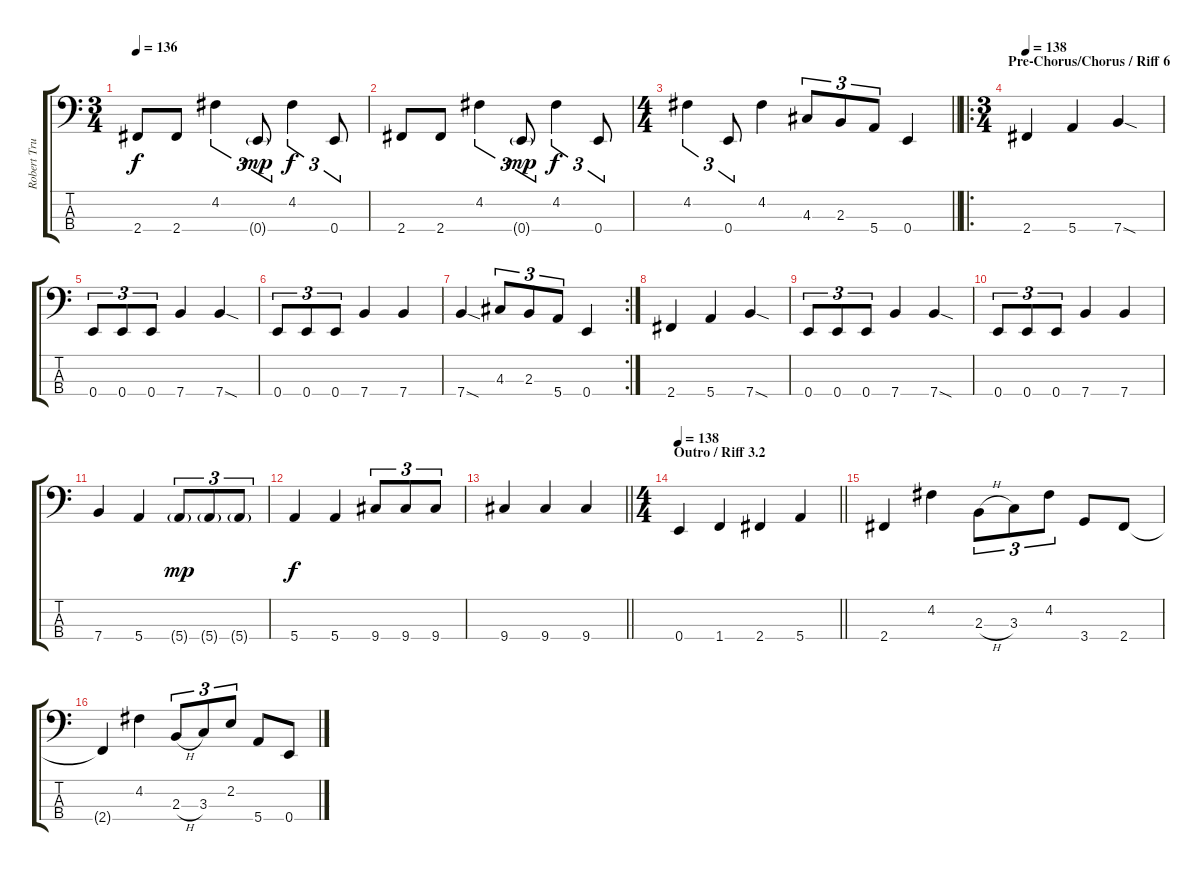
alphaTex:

\track ("Robert Trujilo" "Robert Tru") {instrument electricbassfinger}
\staff {score tabs}
\tuning (G2 D2 A1 E1) {hide}
\ts (3 4)
\tempo 136
\clef f4
\ks c
2.4.8{dy f} 2.4.8 4.2.4{tu (3 2)} 0.4{g}.8{tu (3 2) dy mp} 4.2.4{tu (3 2) dy f} 0.4.8{tu (3 2)} |
2.4.8 2.4.8 4.2.4{tu (3 2)} 0.4{g}.8{tu (3 2) dy mp} 4.2.4{tu (3 2) dy f} 0.4.8{tu (3 2)} |
\ts (4 4)
\barLineRight lightlight
4.2.4{tu (3 2)} 0.4.8{tu (3 2)} 4.2.4 4.3.8{tu (3 2)} 2.3.8{tu (3 2)} 5.4.8{tu (3 2)} 0.4.4 |
\ro
\ts (3 4)
\section ("" "Pre-Chorus/Chorus / Riff 6")
\tempo 138
2.4.4 5.4.4 7.4{sod}.4 |
0.4.8{tu (3 2)} 0.4.8{tu (3 2)} 0.4.8{tu (3 2)} 7.4.4 7.4{sod}.4 |
0.4.8{tu (3 2)} 0.4.8{tu (3 2)} 0.4.8{tu (3 2)} 7.4.4 7.4.4 |
\rc 2
7.4{sod}.4 4.3.8{tu (3 2)} 2.3.8{tu (3 2)} 5.4.8{tu (3 2)} 0.4.4 |
2.4.4 5.4.4 7.4{sod}.4 |
0.4.8{tu (3 2)} 0.4.8{tu (3 2)} 0.4.8{tu (3 2)} 7.4.4 7.4{sod}.4 |
0.4.8{tu (3 2)} 0.4.8{tu (3 2)} 0.4.8{tu (3 2)} 7.4.4 7.4.4 |
7.4.4 5.4.4 5.4{g}.8{tu (3 2) dy mp} 5.4{g}.8{tu (3 2)} 5.4{g}.8{tu (3 2)} |
5.4.4{dy f} 5.4.4 9.4.8{tu (3 2)} 9.4.8{tu (3 2)} 9.4.8{tu (3 2)} |
\barLineRight lightlight
9.4.4 9.4.4 9.4.4 |
\ts (4 4)
\section ("" "Outro / Riff 3.2")
\tempo 138
\barLineRight lightlight
0.4.4 1.4.4 2.4.4 5.4.4 |
2.4.4 4.2.4 2.3{h}.8{tu (3 2)} 3.3.8{tu (3 2)} 4.2.8{tu (3 2)} 3.4.8 2.4.8 |
2.4{t}.4 4.2.4 2.3{h}.8{tu (3 2)} 3.3.8{tu (3 2)} 2.2.8{tu (3 2)} 5.4.8 0.4.8
